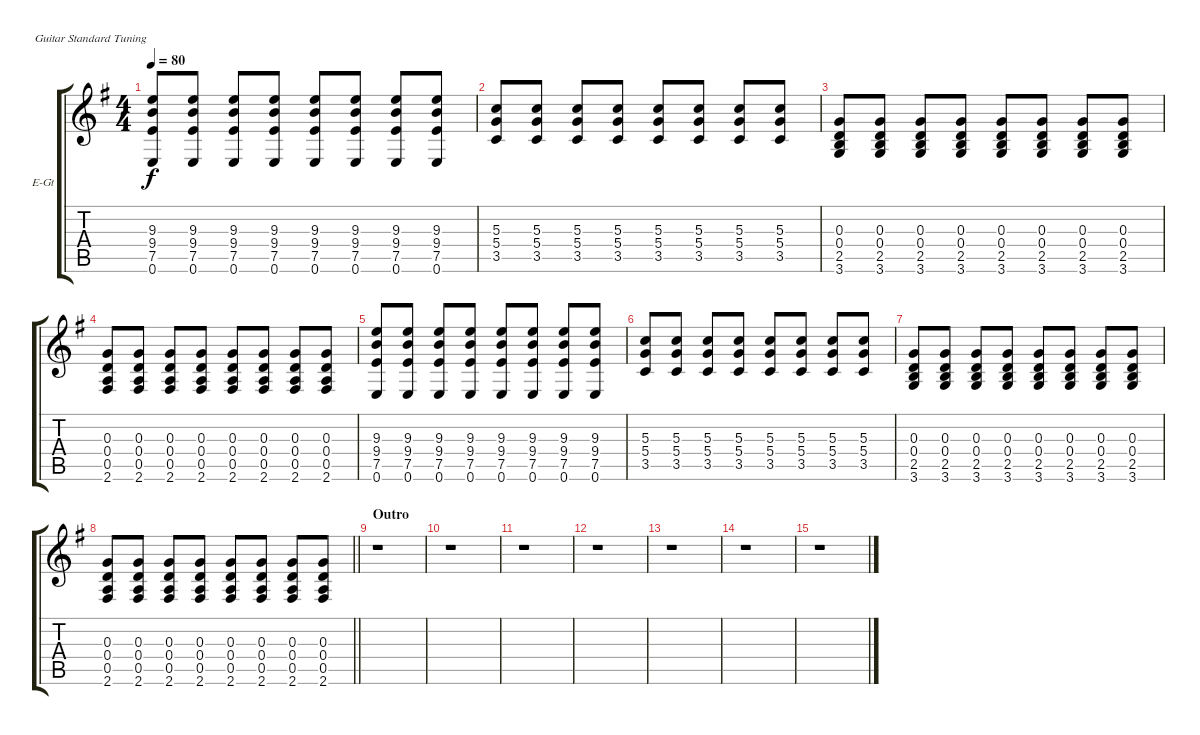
\bracketExtendMode groupsimilarinstruments
\firstSystemTrackNameOrientation horizontal
\otherSystemsTrackNameOrientation horizontal
\track ("Gtr.2" "E-Gt") {instrument distortionguitar}
\staff {score tabs}
\tuning (E4 B3 G3 D3 A2 E2)
\ts (4 4)
\tempo 80
\clef g2
\ks g
(9.3 9.4 7.5 0.6).8{dy f} (9.3 9.4 7.5 0.6).8 (9.3 9.4 7.5 0.6).8 (9.3 9.4 7.5 0.6).8 (9.3 9.4 7.5 0.6).8 (9.3 9.4 7.5 0.6).8 (9.3 9.4 7.5 0.6).8 (9.3 9.4 7.5 0.6).8 |
(5.3 5.4 3.5).8 (5.3 5.4 3.5).8 (5.3 5.4 3.5).8 (5.3 5.4 3.5).8 (5.3 5.4 3.5).8 (5.3 5.4 3.5).8 (5.3 5.4 3.5).8 (5.3 5.4 3.5).8 |
(0.3 0.4 2.5 3.6).8 (0.3 0.4 2.5 3.6).8 (0.3 0.4 2.5 3.6).8 (0.3 0.4 2.5 3.6).8 (0.3 0.4 2.5 3.6).8 (0.3 0.4 2.5 3.6).8 (0.3 0.4 2.5 3.6).8 (0.3 0.4 2.5 3.6).8 |
(0.3 0.4 0.5 2.6).8 (0.3 0.4 0.5 2.6).8 (0.3 0.4 0.5 2.6).8 (0.3 0.4 0.5 2.6).8 (0.3 0.4 0.5 2.6).8 (0.3 0.4 0.5 2.6).8 (0.3 0.4 0.5 2.6).8 (0.3 0.4 0.5 2.6).8 |
(9.3 9.4 7.5 0.6).8 (9.3 9.4 7.5 0.6).8 (9.3 9.4 7.5 0.6).8 (9.3 9.4 7.5 0.6).8 (9.3 9.4 7.5 0.6).8 (9.3 9.4 7.5 0.6).8 (9.3 9.4 7.5 0.6).8 (9.3 9.4 7.5 0.6).8 |
(5.3 5.4 3.5).8 (5.3 5.4 3.5).8 (5.3 5.4 3.5).8 (5.3 5.4 3.5).8 (5.3 5.4 3.5).8 (5.3 5.4 3.5).8 (5.3 5.4 3.5).8 (5.3 5.4 3.5).8 |
(0.3 0.4 2.5 3.6).8 (0.3 0.4 2.5 3.6).8 (0.3 0.4 2.5 3.6).8 (0.3 0.4 2.5 3.6).8 (0.3 0.4 2.5 3.6).8 (0.3 0.4 2.5 3.6).8 (0.3 0.4 2.5 3.6).8 (0.3 0.4 2.5 3.6).8 |
\barLineRight lightlight
(0.3 0.4 0.5 2.6).8 (0.3 0.4 0.5 2.6).8 (0.3 0.4 0.5 2.6).8 (0.3 0.4 0.5 2.6).8 (0.3 0.4 0.5 2.6).8 (0.3 0.4 0.5 2.6).8 (0.3 0.4 0.5 2.6).8 (0.3 0.4 0.5 2.6).8 |
\section ("" "Outro")
r.1 |
r.1 |
r.1 |
r.1 |
r.1 |
r.1 |
r.1
